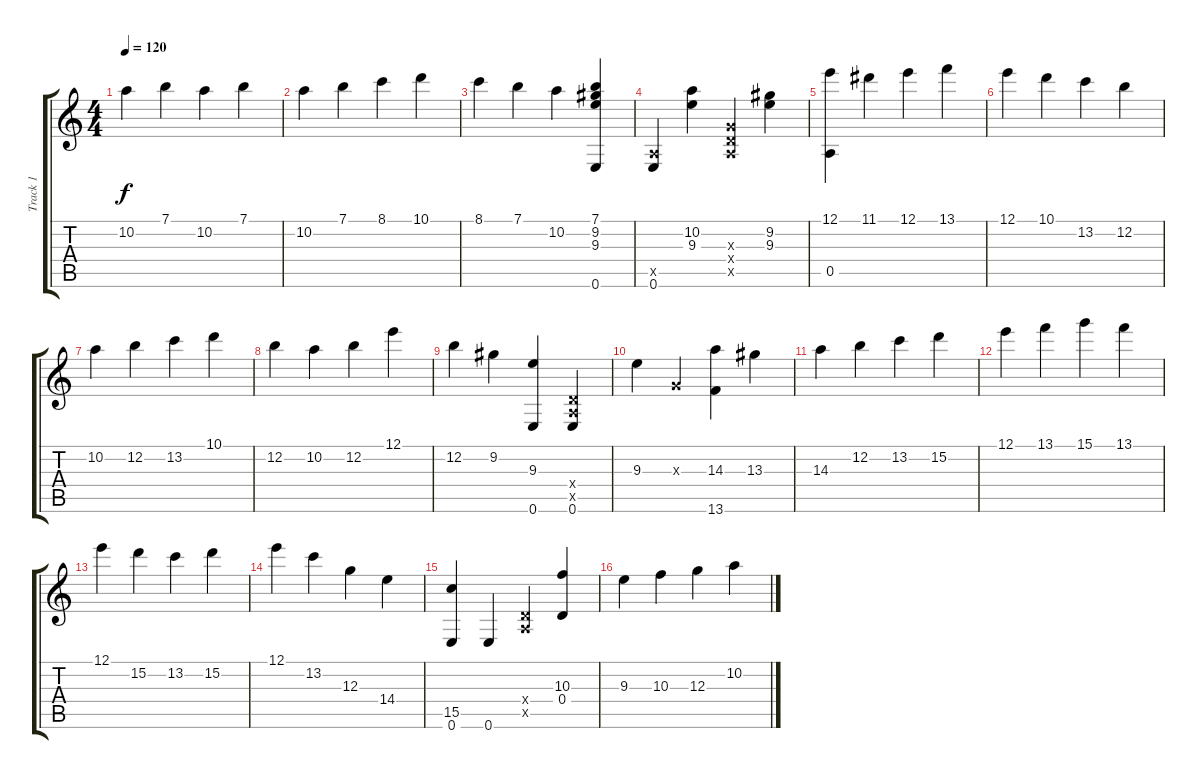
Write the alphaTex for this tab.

\track ("Track 1" "Track 1") {instrument acousticguitarsteel}
\staff {score tabs}
\tuning (E4 B3 G3 D3 A2 E2) {hide}
\ts (4 4)
\tempo 120
\clef g2
\ks c
10.2.4{dy f} 7.1.4 10.2.4 7.1.4 |
10.2.4 7.1.4 8.1.4 10.1.4 |
8.1.4 7.1.4 10.2.4 (7.1 9.2 9.3 0.6).4 |
(0.5{x} 0.6).4 (10.2 9.3).4 (0.3{x} 0.4{x} 0.5{x}).4 (9.2 9.3).4 |
(12.1 0.5).4 11.1.4 12.1.4 13.1.4 |
12.1.4 10.1.4 13.2.4 12.2.4 |
10.2.4 12.2.4 13.2.4 10.1.4 |
12.2.4 10.2.4 12.2.4 12.1.4 |
12.2.4 9.2.4 (9.3 0.6).4 (0.4{x} 0.5{x} 0.6).4 |
9.3.4 0.3{x}.4 (14.3 13.6).4 13.3.4 |
14.3.4 12.2.4 13.2.4 15.2.4 |
12.1.4 13.1.4 15.1.4 13.1.4 |
12.1.4 15.2.4 13.2.4 15.2.4 |
12.1.4 13.2.4 12.3.4 14.4.4 |
(15.5 0.6).4 0.6.4 (0.4{x} 0.5{x}).4 (10.3 0.4).4 |
9.3.4 10.3.4 12.3.4 10.2.4
